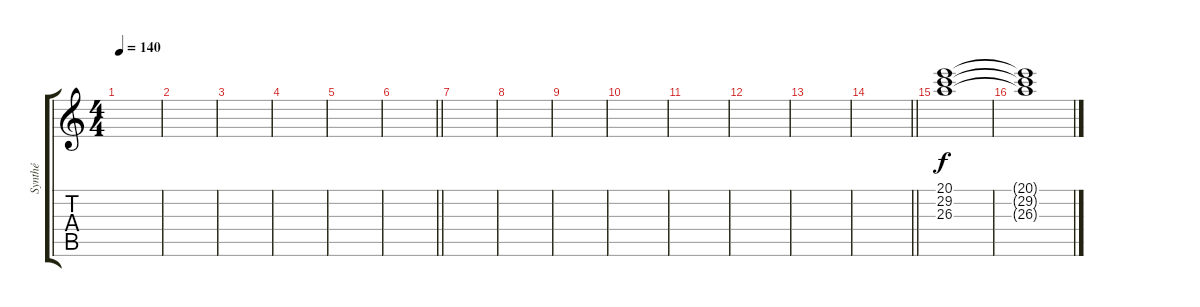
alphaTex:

\track ("Synthé" "Synthé") {instrument stringensemble1}
\staff {score tabs}
\tuning (E4 B3 G3 D3 A2 E2) {hide}
\ts (4 4)
\tempo 140
\clef g2
\ks c
|
|
|
|
|
\barLineRight lightlight
|
|
|
|
|
|
|
|
\barLineRight lightlight
|
(20.1 29.2 26.3).1{volume 8 instrument stringensemble1} |
(20.1{t} 29.2{t} 26.3{t}).1
